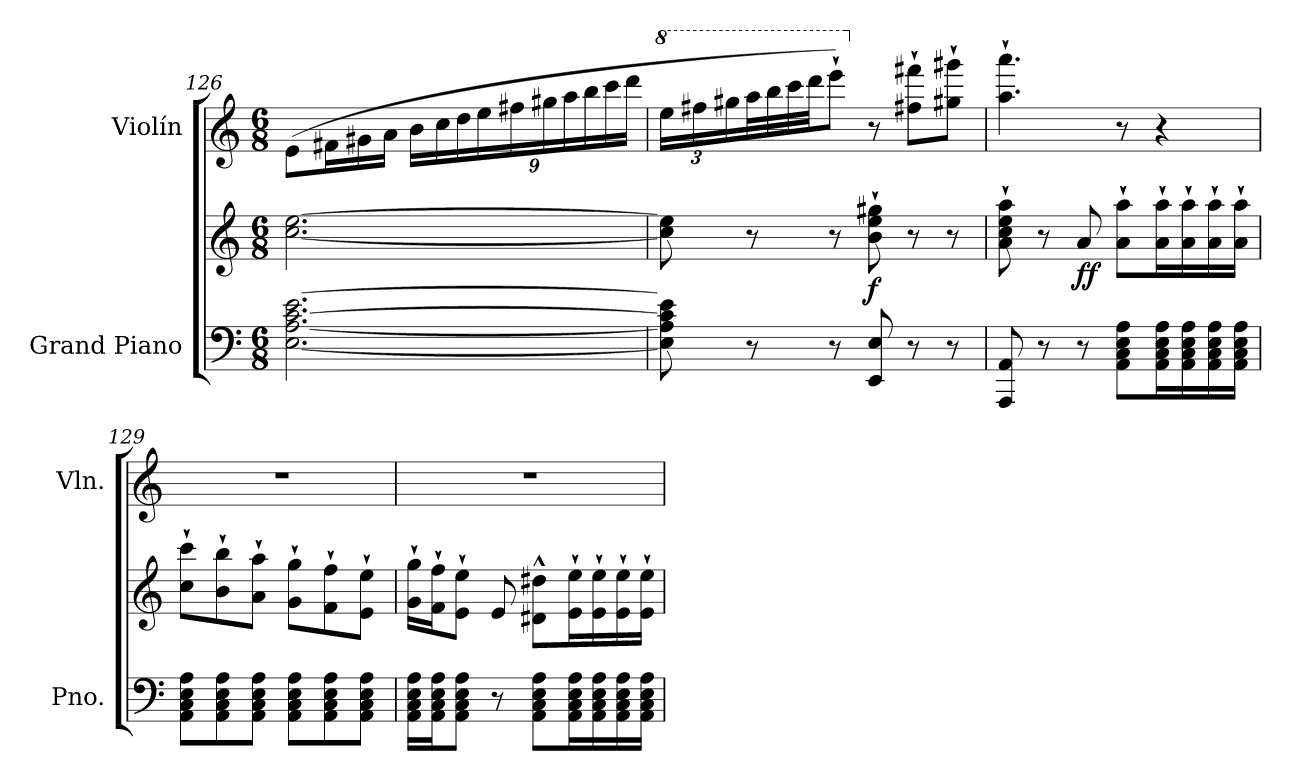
**kern	**kern	**dynam	**kern
*part2	*part2	*part2	*part1
*staff3	*staff2	*staff2/3	*staff1
*I"Grand Piano	*	*	*I"Violín
*I'Pno.	*	*	*I'Vln.
!!LO:LB:g=z
*clefF4	*clefG2	*	*clefG2
*k[]	*k[]	*	*k[]
*M6/8	*M6/8	*	*M6/8
=126	=126	=126	=126
[2.E\ [2.A\ [2.c\ [2.e\	[2.cc\ [2.ee\	.	(8e\L
.	.	.	16f#X\L
.	.	.	16g#X\
.	.	.	16a\JJ
.	.	.	16b\LL
*	*	*	*Xbrackettup
.	.	.	24cc\
.	.	.	24dd\
.	.	.	24ee\
.	.	.	24ff#X\
.	.	.	24gg#X\
.	.	.	24aa\
.	.	.	24bb\
.	.	.	24ccc\
.	.	.	24ddd\JJ
=127	=127	=127	=127
*	*	*	*8va
8E\] 8A\] 8c\] 8e\]	8cc\] 8ee\]	.	24eee\LL
.	.	.	24fff#X\
.	.	.	24ggg#X\
8r	8r	.	32aaa\L
.	.	.	32bbb\
.	.	.	32cccc\
.	.	.	32dddd\JJ
8r	8r	.	8eeee`\J)
*	*	*	*X8va
!	!	!LO:DY:b	!
8EE/ 8E/	8b\` 8ee\` 8gg#X\`	f	8r
*	*	*	*MM80
8r	8r	.	8ff#X\` 8fff#X\`L
8r	8r	.	8gg#X\` 8ggg#X\`J
!!LO:LB:g=z
=128	=128	=128	=128
8AAA/ 8AA/	8a\` 8cc\` 8ee\` 8aa\`	.	4.aa\` 4.aaa\`
8r	8r	.	.
!	!	!LO:DY:b	!
8r	8a/	ff	.
*	*	*	*MM130
8AA\ 8C\ 8E\ 8A\L	8a\` 8aa\`L	.	8r
16AA\ 16C\ 16E\ 16A\L	16a\` 16aa\`L	.	4r
16AA\ 16C\ 16E\ 16A\	16a\` 16aa\`	.	.
16AA\ 16C\ 16E\ 16A\	16a\` 16aa\`	.	.
16AA\ 16C\ 16E\ 16A\JJ	16a\` 16aa\`JJ	.	.
=129	=129	=129	=129
8AA\ 8C\ 8E\ 8A\L	8cc\` 8ccc\`L	.	2.r
8AA\ 8C\ 8E\ 8A\	8b\` 8bb\`	.	.
8AA\ 8C\ 8E\ 8A\J	8a\` 8aa\`J	.	.
8AA\ 8C\ 8E\ 8A\L	8g\` 8gg\`L	.	.
8AA\ 8C\ 8E\ 8A\	8f\` 8ff\`	.	.
8AA\ 8C\ 8E\ 8A\J	8e\` 8ee\`J	.	.
=130	=130	=130	=130
16AA\ 16C\ 16E\ 16A\LL	16g\` 16gg\`LL	.	2.r
16AA\ 16C\ 16E\ 16A\J	16f\` 16ff\`J	.	.
8AA\ 8C\ 8E\ 8A\J	8e\` 8ee\`J	.	.
8r	8e/	.	.
8AA\ 8C\ 8E\ 8A\L	8d#X\^^ 8dd#X\^^L	.	.
16AA\ 16C\ 16E\ 16A\L	16e\` 16ee\`L	.	.
16AA\ 16C\ 16E\ 16A\	16e\` 16ee\`	.	.
16AA\ 16C\ 16E\ 16A\	16e\` 16ee\`	.	.
16AA\ 16C\ 16E\ 16A\JJ	16e\` 16ee\`JJ	.	.
=	=	=	=
*-	*-	*-	*-
